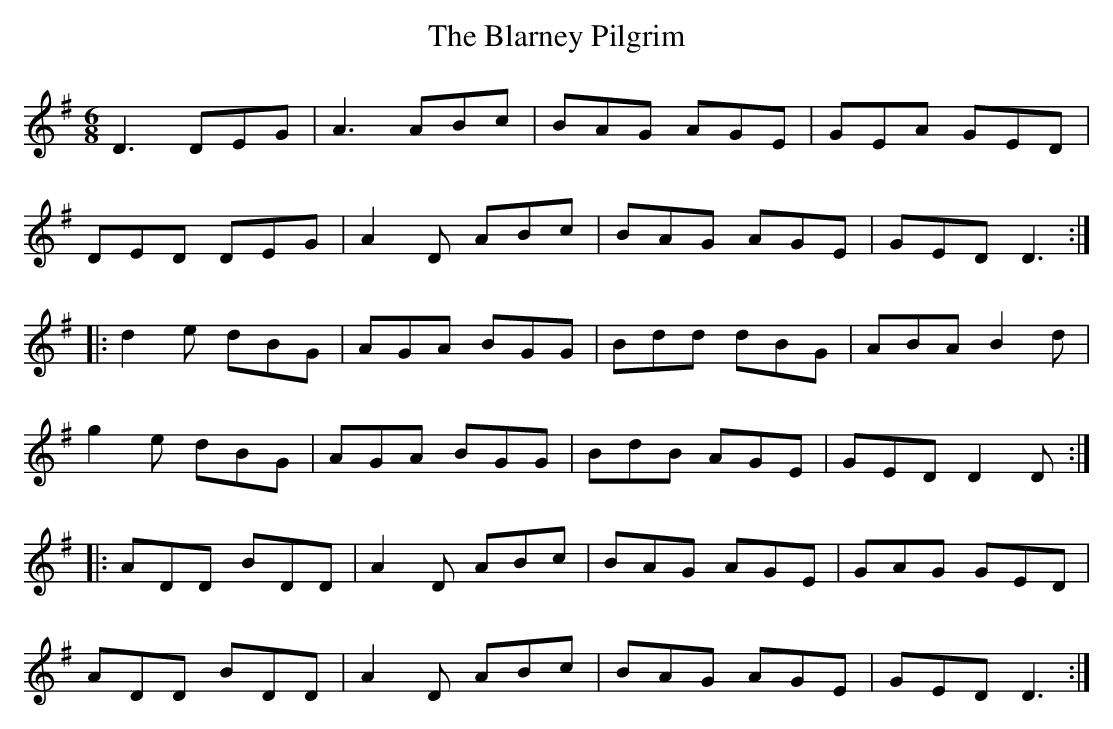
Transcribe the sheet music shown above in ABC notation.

X:1
T:Blarney Pilgrim, The
M:6/8
K:G major
D3 DEG|A3 ABc|BAG AGE|GEA GED|
DED DEG|A2D ABc |BAG AGE|GED D3:|
|:d2e dBG|AGA BGG|Bdd dBG|ABA B2d|
g2e dBG|AGA BGG|BdB AGE|GED D2D:|
|:ADD BDD|A2D ABc|BAG AGE|GAG GED|
ADD BDD|A2D ABc|BAG AGE|GED D3:|
